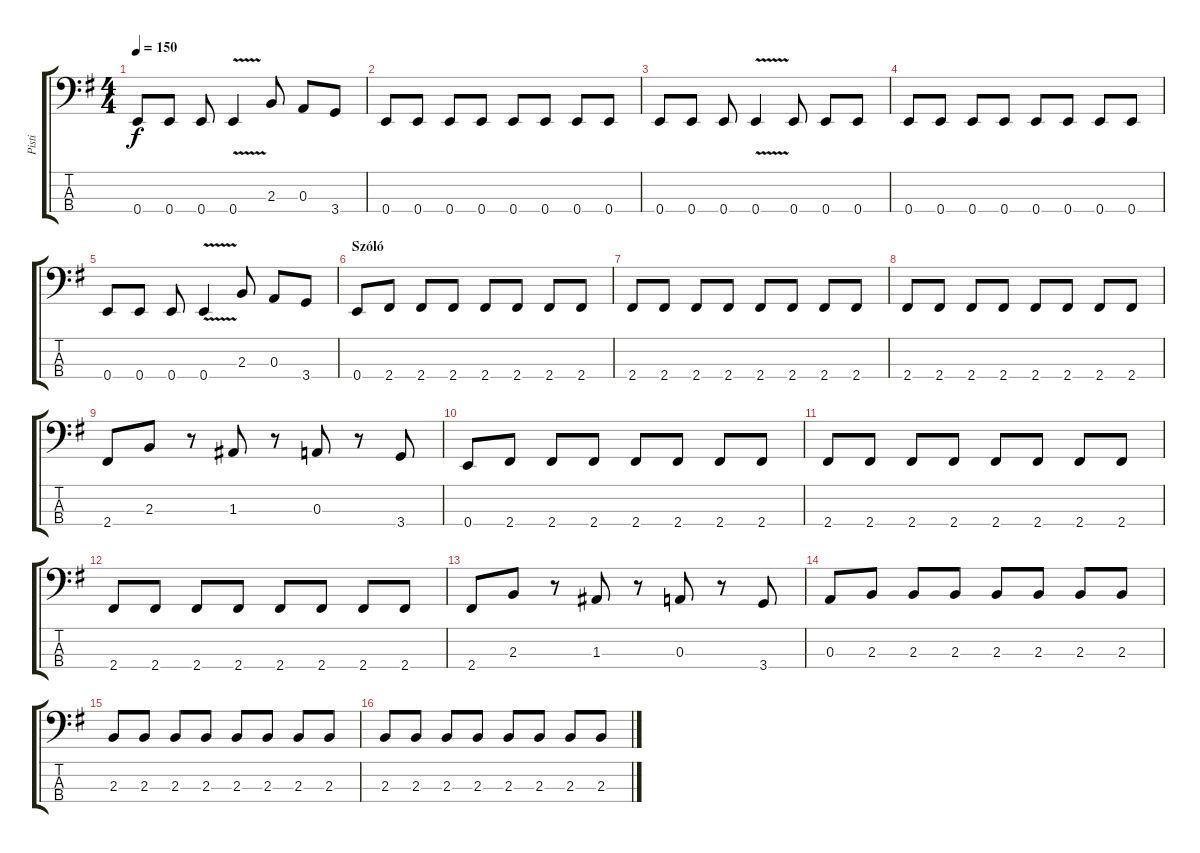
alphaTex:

\track ("Pisti" "Pisti") {instrument electricbassfinger}
\staff {score tabs}
\tuning (G2 D2 A1 E1) {hide}
\ts (4 4)
\tempo 150
\clef f4
\ks eminor
0.4.8{dy f} 0.4.8 0.4.8 0.4{v}.4 2.3.8 0.3.8 3.4.8 |
0.4.8 0.4.8 0.4.8 0.4.8 0.4.8 0.4.8 0.4.8 0.4.8 |
0.4.8 0.4.8 0.4.8 0.4{v}.4 0.4.8 0.4.8 0.4.8 |
0.4.8 0.4.8 0.4.8 0.4.8 0.4.8 0.4.8 0.4.8 0.4.8 |
0.4.8 0.4.8 0.4.8 0.4{v}.4 2.3.8 0.3.8 3.4.8 |
\section ("" "Szóló")
0.4.8 2.4.8 2.4.8 2.4.8 2.4.8 2.4.8 2.4.8 2.4.8 |
2.4.8 2.4.8 2.4.8 2.4.8 2.4.8 2.4.8 2.4.8 2.4.8 |
2.4.8 2.4.8 2.4.8 2.4.8 2.4.8 2.4.8 2.4.8 2.4.8 |
2.4.8 2.3.8 r.8 1.3.8 r.8 0.3.8 r.8 3.4.8 |
0.4.8 2.4.8 2.4.8 2.4.8 2.4.8 2.4.8 2.4.8 2.4.8 |
2.4.8 2.4.8 2.4.8 2.4.8 2.4.8 2.4.8 2.4.8 2.4.8 |
2.4.8 2.4.8 2.4.8 2.4.8 2.4.8 2.4.8 2.4.8 2.4.8 |
2.4.8 2.3.8 r.8 1.3.8 r.8 0.3.8 r.8 3.4.8 |
0.3.8 2.3.8 2.3.8 2.3.8 2.3.8 2.3.8 2.3.8 2.3.8 |
2.3.8 2.3.8 2.3.8 2.3.8 2.3.8 2.3.8 2.3.8 2.3.8 |
2.3.8 2.3.8 2.3.8 2.3.8 2.3.8 2.3.8 2.3.8 2.3.8
